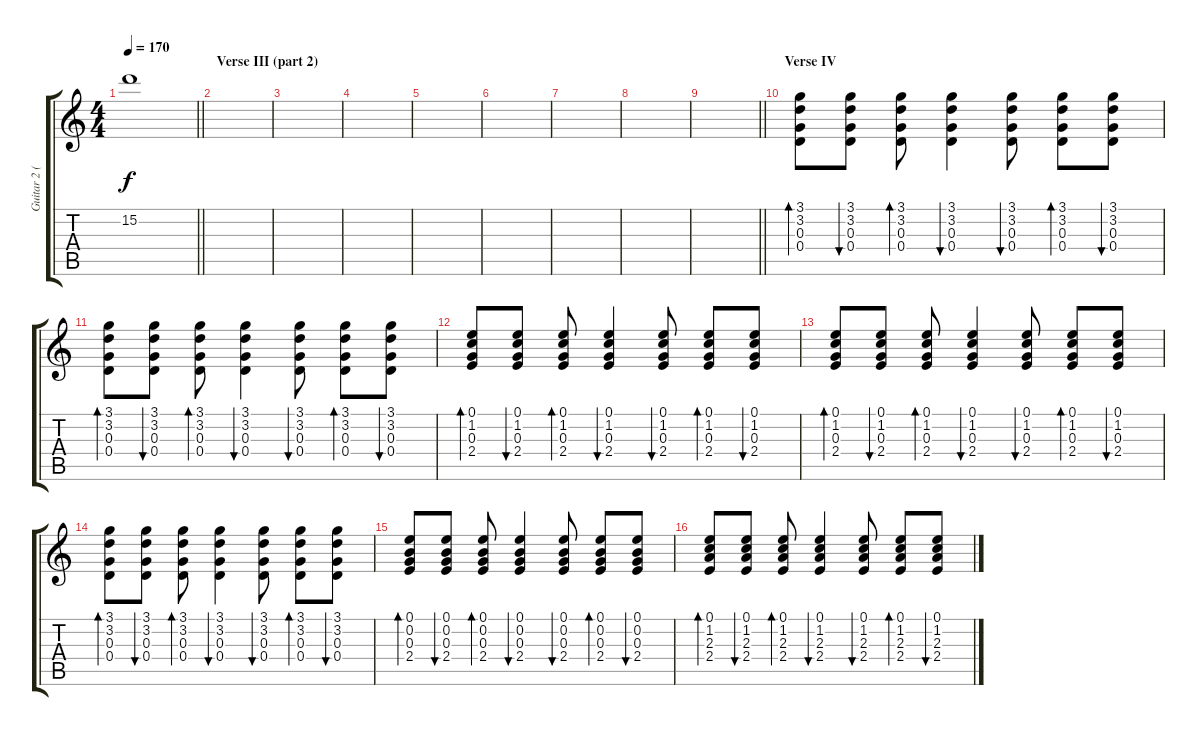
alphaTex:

\track ("Guitar 2 (solo)" "Guitar 2 (") {instrument electricguitarjazz}
\staff {score tabs}
\tuning (E4 B3 G3 D3 A2 E2) {hide}
\ts (4 4)
\tempo 170
\clef g2
\barLineRight lightlight
\ks c
15.2{t}.1{dy f} |
\section ("" "Verse III (part 2)")
|
|
|
|
|
|
|
\barLineRight lightlight
|
\section ("" "Verse IV")
(3.1 3.2 0.3 0.4).8{bd 60 volume 5 instrument electricguitarjazz} (3.1 3.2 0.3 0.4).8{bu 60} (3.1 3.2 0.3 0.4).8{bd 60} (3.1 3.2 0.3 0.4).4{bu 60} (3.1 3.2 0.3 0.4).8{bu 60} (3.1 3.2 0.3 0.4).8{bd 60} (3.1 3.2 0.3 0.4).8{bu 60} |
(3.1 3.2 0.3 0.4).8{bd 60} (3.1 3.2 0.3 0.4).8{bu 60} (3.1 3.2 0.3 0.4).8{bd 60} (3.1 3.2 0.3 0.4).4{bu 60} (3.1 3.2 0.3 0.4).8{bu 60} (3.1 3.2 0.3 0.4).8{bd 60} (3.1 3.2 0.3 0.4).8{bu 60} |
(0.1 1.2 0.3 2.4).8{bd 60} (0.1 1.2 0.3 2.4).8{bu 60} (0.1 1.2 0.3 2.4).8{bd 60} (0.1 1.2 0.3 2.4).4{bu 60} (0.1 1.2 0.3 2.4).8{bu 60} (0.1 1.2 0.3 2.4).8{bd 60} (0.1 1.2 0.3 2.4).8{bu 60} |
(0.1 1.2 0.3 2.4).8{bd 60} (0.1 1.2 0.3 2.4).8{bu 60} (0.1 1.2 0.3 2.4).8{bd 60} (0.1 1.2 0.3 2.4).4{bu 60} (0.1 1.2 0.3 2.4).8{bu 60} (0.1 1.2 0.3 2.4).8{bd 60} (0.1 1.2 0.3 2.4).8{bu 60} |
(3.1 3.2 0.3 0.4).8{bd 60} (3.1 3.2 0.3 0.4).8{bu 60} (3.1 3.2 0.3 0.4).8{bd 60} (3.1 3.2 0.3 0.4).4{bu 60} (3.1 3.2 0.3 0.4).8{bu 60} (3.1 3.2 0.3 0.4).8{bd 60} (3.1 3.2 0.3 0.4).8{bu 60} |
(0.1 0.2 0.3 2.4).8{bd 60} (0.1 0.2 0.3 2.4).8{bu 60} (0.1 0.2 0.3 2.4).8{bd 60} (0.1 0.2 0.3 2.4).4{bu 60} (0.1 0.2 0.3 2.4).8{bu 60} (0.1 0.2 0.3 2.4).8{bd 60} (0.1 0.2 0.3 2.4).8{bu 60} |
(0.1 1.2 2.3 2.4).8{bd 60} (0.1 1.2 2.3 2.4).8{bu 60} (0.1 1.2 2.3 2.4).8{bd 60} (0.1 1.2 2.3 2.4).4{bu 60} (0.1 1.2 2.3 2.4).8{bu 60} (0.1 1.2 2.3 2.4).8{bd 60} (0.1 1.2 2.3 2.4).8{bu 60}
